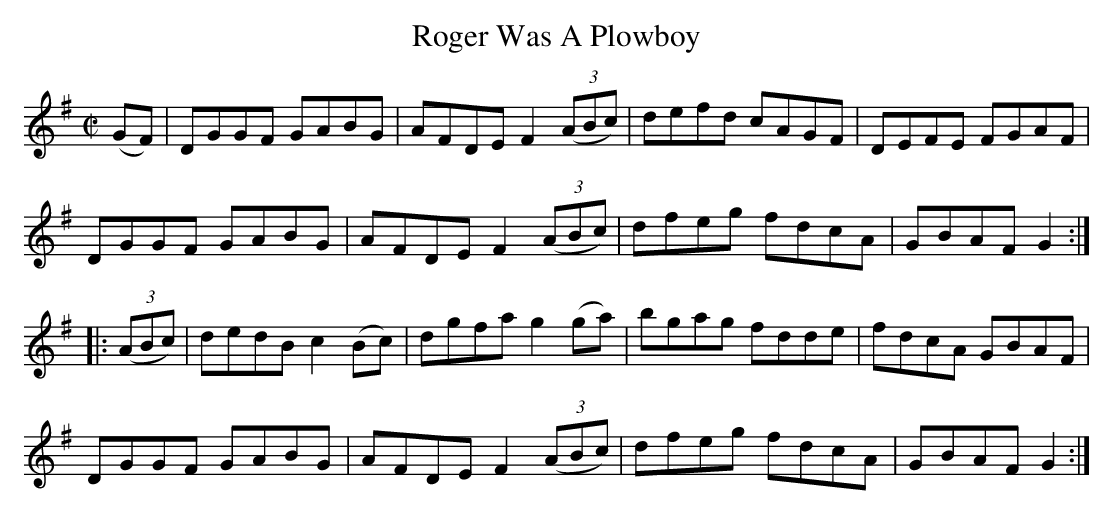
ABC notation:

X:1
T: Roger Was A Plowboy
M: C|
L: 1/8
K: G
     (GF)  | DGGF   GABG  | AFDE F2 ((3ABc) | defd cAGF | DEFE FGAF |
             DGGF   GABG  | AFDE F2 ((3ABc) | dfeg fdcA | GBAF G2  :|
|: ((3ABc) | dedB c2 (Bc) | dgfa g2   (ga)  | bgag fdde | fdcA GBAF |
             DGGF   GABG  | AFDE F2 ((3ABc) | dfeg fdcA | GBAF G2  :|
